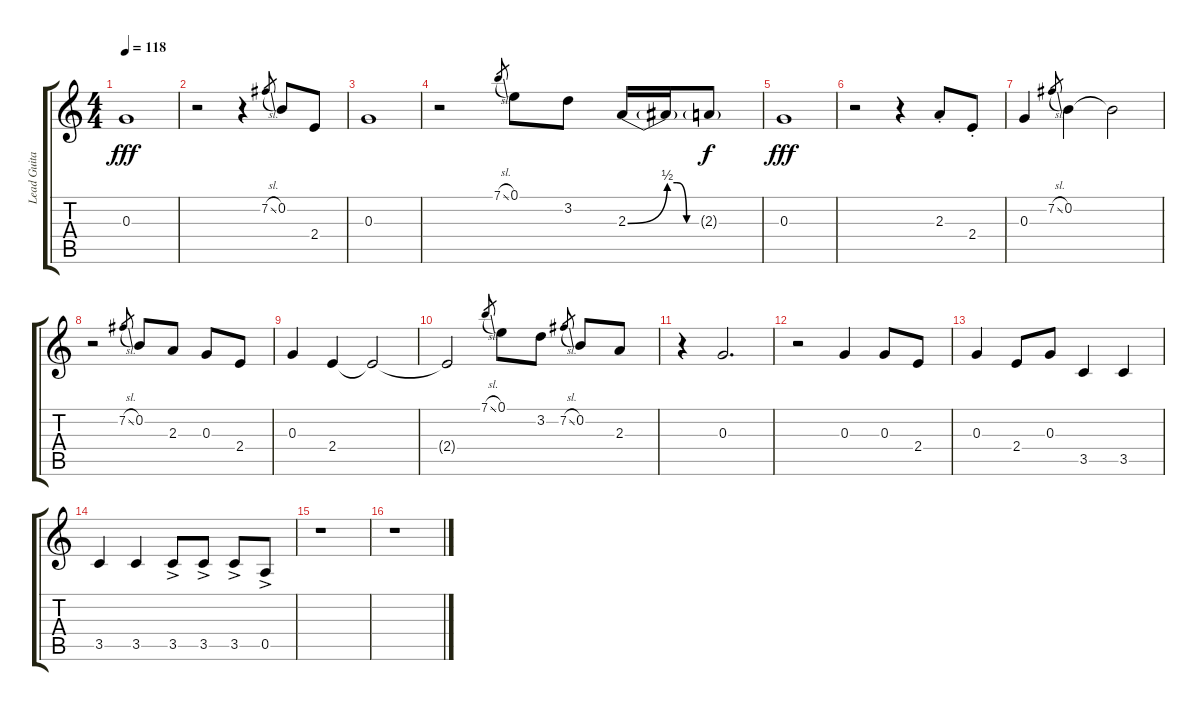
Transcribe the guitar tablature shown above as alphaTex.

\track ("Lead Guitar" "Lead Guita") {instrument electricguitarjazz}
\staff {score tabs}
\tuning (E4 B3 G3 D3 A2 E2) {hide}
\ts (4 4)
\tempo 118
\clef g2
\ks c
0.3.1{dy fff} |
r.2 r.4 7.2{sl}.8{gr} 0.2.8 2.4.8 |
0.3.1 |
r.2 7.1{sl}.8{gr} 0.1.8 3.2.8 2.3{be (bend 0 0 60 2)}.16 2.3{be (custom 0 2 20 2 40 0 60 0) t}.16 2.3{g}.8{dy f} |
0.3.1{dy fff} |
r.2 r.4 2.3{st}.8 2.4{st}.8 |
0.3.4 7.2{sl}.8{gr} 0.2.4 0.2{t}.2 |
r.2 7.2{sl}.8{gr} 0.2.8 2.3.8 0.3.8 2.4.8 |
0.3.4 2.4.4 2.4{t}.2 |
2.4{t}.2 7.1{sl}.8{gr} 0.1.8 3.2.8 7.2{sl}.8{gr} 0.2.8 2.3.8 |
r.4 0.3.2{d} |
r.2 0.3.4 0.3.8 2.4.8 |
0.3.4 2.4.8 0.3.8 3.5.4 3.5.4 |
3.5.4 3.5.4 3.5{ac}.8 3.5{ac}.8 3.5{ac}.8 0.5{ac}.8 |
r.1 |
r.1
